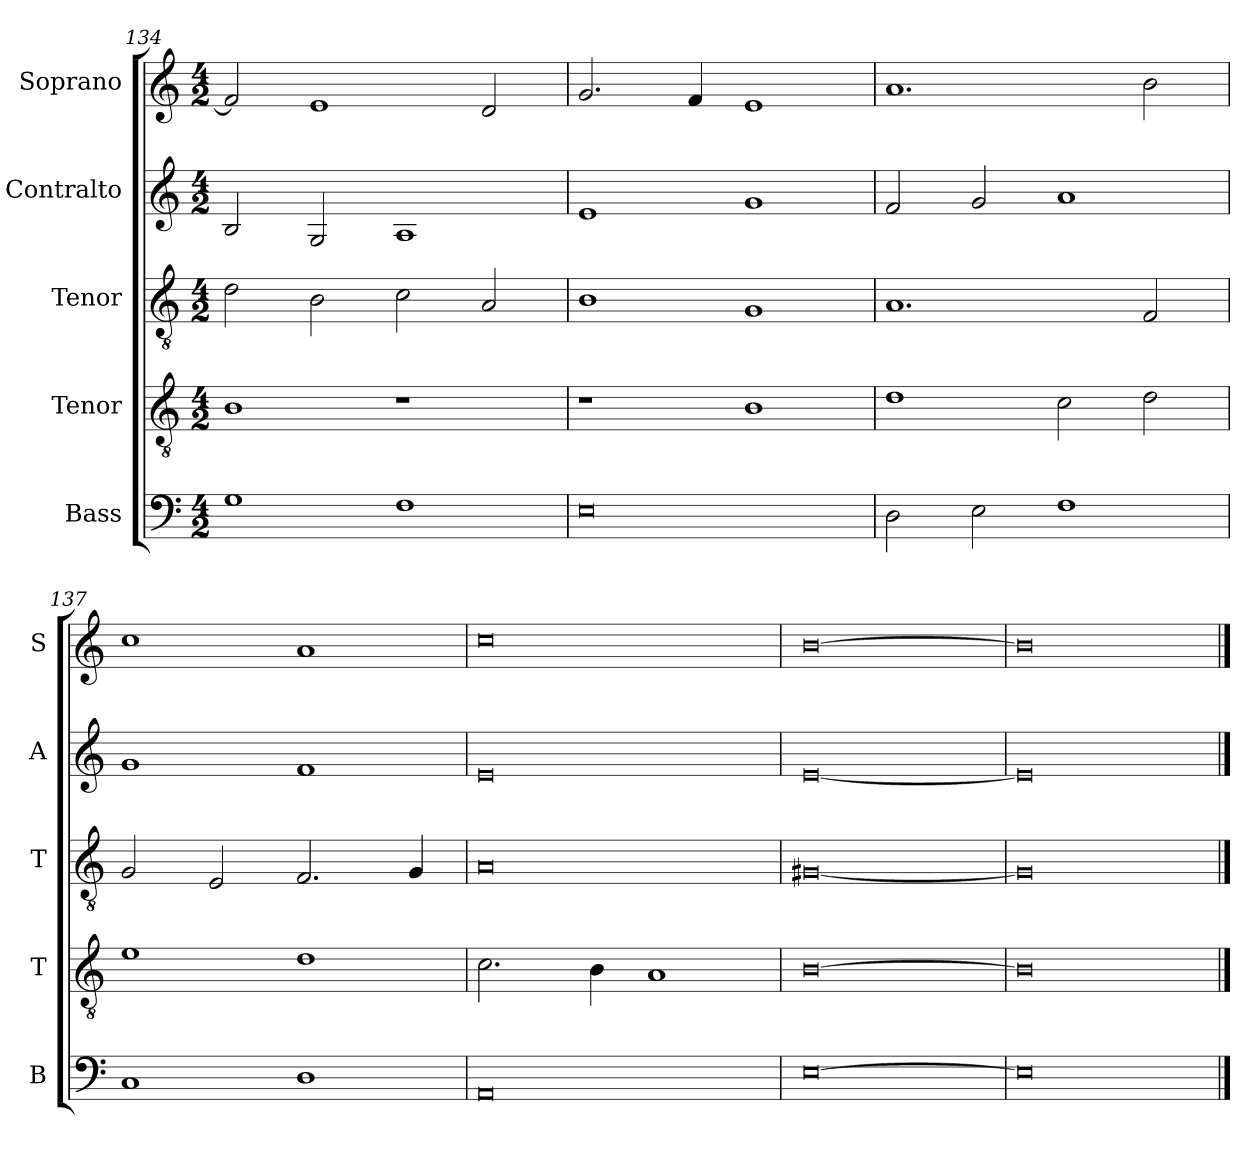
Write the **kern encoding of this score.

**kern	**kern	**kern	**kern	**kern
*part5	*part4	*part3	*part2	*part1
*staff5	*staff4	*staff3	*staff2	*staff1
*I"Bass	*I"Tenor	*I"Tenor	*I"Contralto	*I"Soprano
*I'B	*I'T	*I'T	*I'A	*I'S
*clefF4	*clefGv2	*clefGv2	*clefG2	*clefG2
*k[]	*k[]	*k[]	*k[]	*k[]
*E:phr	*E:phr	*E:phr	*E:phr	*E:phr
*M4/2	*M4/2	*M4/2	*M4/2	*M4/2
=134	=134	=134	=134	=134
1G	1B	2d	2B	2f]
.	.	2B	2G	1e
1F	1r	2c	1A	.
.	.	2A	.	2d
=135	=135	=135	=135	=135
0E	1r	1B	1e	2.g
.	.	.	.	4f
.	1B	1G	1g	1e
=136	=136	=136	=136	=136
2D	1d	1.A	2f	1.a
2E	.	.	2g	.
1F	2c	.	1a	.
.	2d	2F	.	2b
=137	=137	=137	=137	=137
1C	1e	2G	1g	1cc
.	.	2E	.	.
1D	1d	2.F	1f	1a
.	.	4G	.	.
=138	=138	=138	=138	=138
0AA	2.c	0A	0e	0cc
.	4B	.	.	.
.	1A	.	.	.
=139	=139	=139	=139	=139
[0E	[0B	[0G#X	[0e	[0b
=140	=140	=140	=140	=140
0E]	0B]	0G#]	0e]	0b]
==	==	==	==	==
*-	*-	*-	*-	*-
